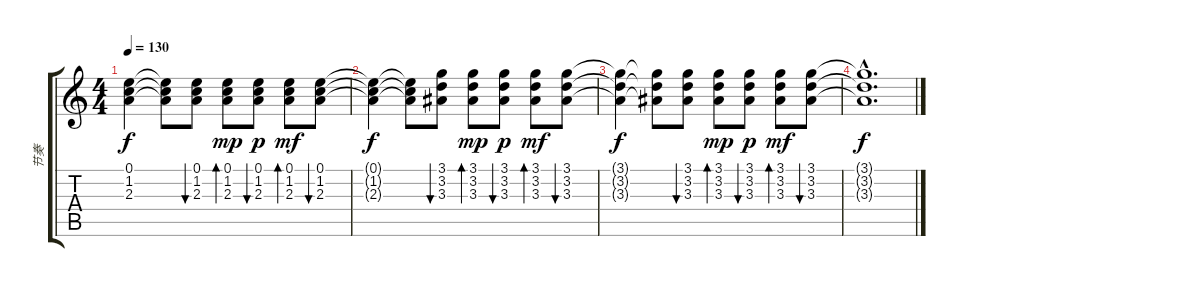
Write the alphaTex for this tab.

\track ("节奏" "节奏") {instrument electricguitarclean}
\staff {score tabs}
\tuning (E4 B3 G3 D3 A2 E2) {hide}
\ts (4 4)
\tempo 130
\clef g2
\ks c
(0.1{t} 1.2{t} 2.3{t}).4{dy f} (0.1{t} 1.2{t} 2.3{t}).8 (0.1 1.2 2.3).8{bu 30} (0.1 1.2 2.3).8{bd 30 dy mp} (0.1 1.2 2.3).8{bu 30 dy p} (0.1 1.2 2.3).8{bd 30 dy mf} (0.1 1.2 2.3).8{bu 30} |
(0.1{t} 1.2{t} 2.3{t}).4{dy f} (0.1{t} 1.2{t} 2.3{t}).8 (3.1 3.2 3.3).8{bu 30} (3.1 3.2 3.3).8{bd 30 dy mp} (3.1 3.2 3.3).8{bu 30 dy p} (3.1 3.2 3.3).8{bd 30 dy mf} (3.1 3.2 3.3).8{bu 30} |
(3.1{t} 3.2{t} 3.3{t}).4{dy f} (3.1{t} 3.2{t} 3.3{t}).8 (3.1 3.2 3.3).8{bu 30} (3.1 3.2 3.3).8{bd 30 dy mp} (3.1 3.2 3.3).8{bu 30 dy p} (3.1 3.2 3.3).8{bd 30 dy mf} (3.1 3.2 3.3).8{bu 30} |
(3.1{hac t} 3.2{hac t} 3.3{hac t}).1{d dy f}
